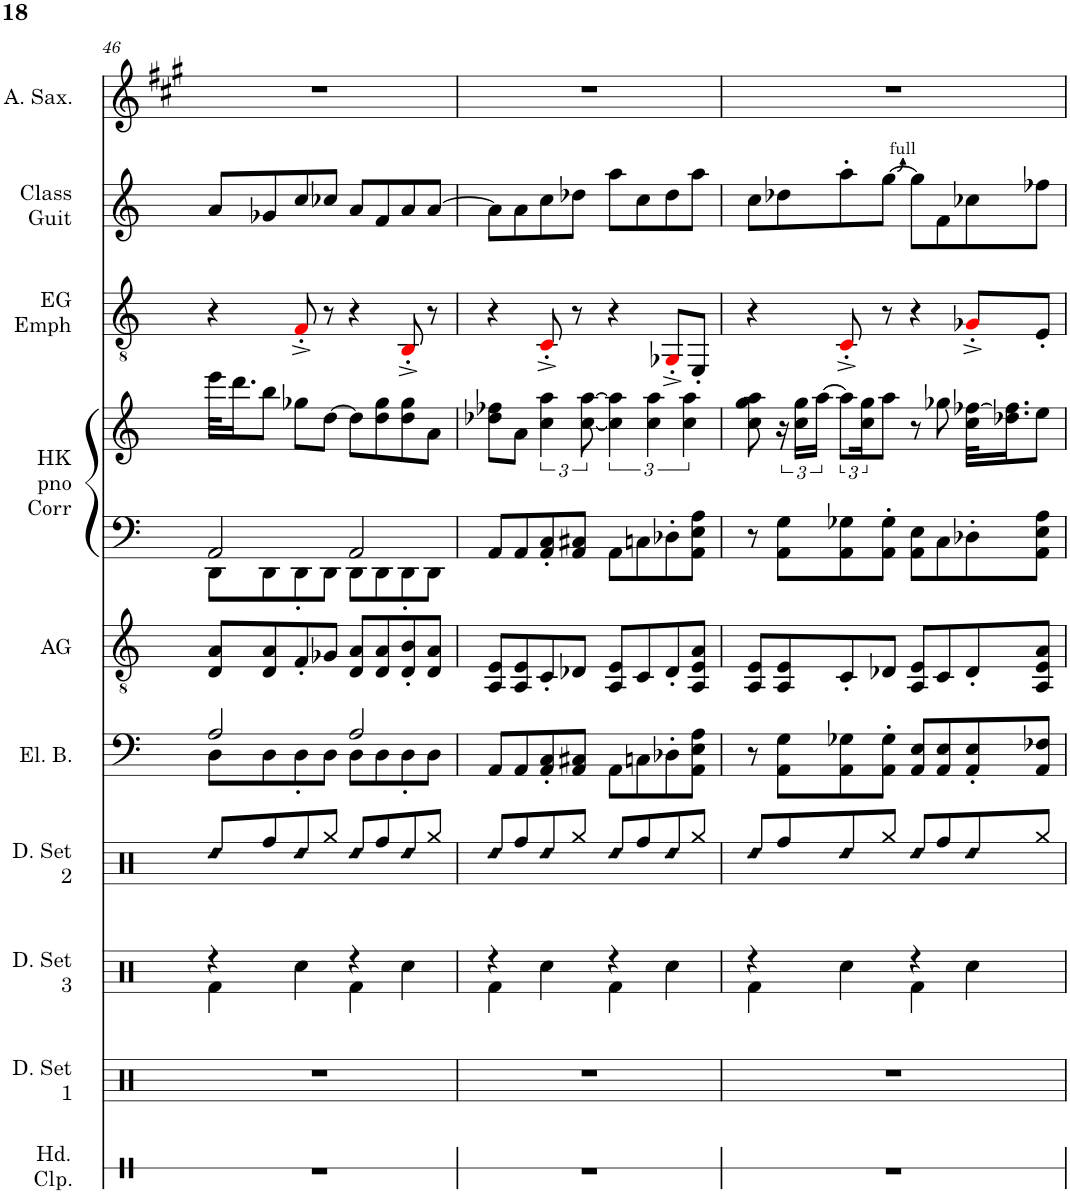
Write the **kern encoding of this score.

**kern	**kern	**kern	**kern	**kern	**kern	**kern	**kern	**kern	**kern	**kern
*part10	*part9	*part8	*part7	*part6	*part5	*part4	*part4	*part3	*part2	*part1
*staff11	*staff10	*staff9	*staff8	*staff7	*staff6	*staff5	*staff4	*staff3	*staff2	*staff1
*I"Hd.  Clp	*I"D. Set 1	*I"D. Set 3	*I"D. Set 2	*I"El. B.	*I"AG	*I"HK pno Corr	*	*I"EG Emph	*I"Class Guit	*I"A. Sax.
*I'Hd.  Clp.	*I'D. Set 1	*I'D. Set 3	*I'D. Set 2	*I'El. B.	*I'AG	*I'HK pno Corr	*	*I'EG Emph	*I'Class Guit	*I'A. Sax.
!!LO:PB:g=z
*clefX	*clefX	*clefX	*clefX	*clefF4	*clefGv2	*clefF4	*clefG2	*clefGv2	*clefG2	*clefG2
*	*	*	*	*Trd7c12	*	*	*	*	*	*Trd5c9
*k[]	*k[]	*k[]	*k[]	*k[]	*k[]	*k[]	*k[]	*k[]	*k[]	*k[f#c#g#]
*M4/4	*M4/4	*M4/4	*M4/4	*M4/4	*M4/4	*M4/4	*M4/4	*M4/4	*M4/4	*M4/4
=46	=46	=46	=46	=46	=46	=46	=46	=46	=46	=46
*	*	*^	*	*	*	*	*	*	*	*
!	!	!	!	!LO:N:head=diamond	!	!	!	!	!	!	!
*	*	*	*	*	*^	*	*^	*	*	*	*
1r	1r	4r	4Rf\	8Rdd/L	2A/	8D\L	8D/ 8A/L	2AA/	8DD\L	32eee\KLL	4r	8a/L	1r
.	.	.	.	.	.	.	.	.	.	16.ddd\J	.	.	.
.	.	.	.	8Rff/	.	8D\	8D/ 8A/	.	8DD\	8bb\J	.	8g-X/	.
!	!	!	!	!LO:N:head=diamond	!	!	!	!	!	!	!	!	!
.	.	4Rcc\	4ryy	8Rdd/	.	8D'\	8F'/	.	8DD'\	8gg-X\L	8F'^i/	8cc/	.
.	.	.	.	8Rgg/J	.	8D\J	8G-X/J	.	8DD\J	[8dd\J	8r	8cc-X/J	.
!	!	!	!	!LO:N:head=diamond	!	!	!	!	!	!	!	!	!
.	.	4r	4Rf\	8Rdd/L	2A/	8D\L	8D/ 8A/L	2AA/	8DD\L	8dd\L]	4r	8a/L	.
.	.	.	.	8Rff/	.	8D\	8D/ 8A/	.	8DD\	8dd\ 8gg-\	.	8f/	.
!	!	!	!	!LO:N:head=diamond	!	!	!	!	!	!	!	!	!
.	.	4Rcc\	4ryy	8Rdd/	.	8D'\	8D/' 8B/'	.	8DD'\	8dd\ 8gg-\	8BB'^i/	8a/	.
.	.	.	.	8Rgg/J	.	8D\J	8D/ 8A/J	.	8DD\J	8a\J	8r	[8a/J	.
=47	=47	=47	=47	=47	=47	=47	=47	=47	=47	=47	=47	=47	=47
!	!	!	!	!LO:N:head=diamond	!	!	!	!	!	!	!	!	!
*	*	*	*	*	*v	*v	*	*v	*v	*	*	*	*
1r	1r	4r	4Rf\	8Rdd/L	8AA/L	8AA/ 8E/L	8AA/L	8dd-X\ 8ff-X\L	4r	8a\L]	1r
.	.	.	.	8Rff/	8AA/	8AA/ 8E/	8AA/	8a\J	.	8a\	.
!	!	!	!	!LO:N:head=diamond	!	!	!	!	!	!	!
.	.	4Rcc\	4ryy	8Rdd/	8AA/' 8C/'	8C'/	8AA/' 8C/'	6cc\ 6aa\	8C'^i/	8cc\	.
.	.	.	.	8Rgg/J	8AA/ 8C#X/J	8D-X/J	8AA/ 8C#X/J	.	8r	8dd-X\J	.
.	.	.	.	.	.	.	.	[12cc\ [12aa\	.	.	.
!	!	!	!	!LO:N:head=diamond	!	!	!	!	!	!	!
.	.	4r	4Rf\	8Rdd/L	8AA\L	8AA/ 8E/L	8AA\L	6cc\] 6aa\]	4r	8aa\L	.
.	.	.	.	8Rff/	8Cn\	8C/	8Cn\	.	.	8cc\	.
.	.	.	.	.	.	.	.	6cc\ 6aa\	.	.	.
!	!	!	!	!LO:N:head=diamond	!	!	!	!	!	!	!
.	.	4Rcc\	4ryy	8Rdd/	8D-X'\	8D-'/	8D-X'\	.	8GG-X'^i/L	8dd-\	.
.	.	.	.	.	.	.	.	6cc\ 6aa\	.	.	.
.	.	.	.	8Rgg/J	8AA\ 8E\ 8A\J	8AA/ 8E/ 8A/J	8AA\ 8E\ 8A\J	.	8EE'/J	8aa\J	.
=48	=48	=48	=48	=48	=48	=48	=48	=48	=48	=48	=48
!	!	!	!	!LO:N:head=diamond	!	!	!	!	!	!	!
1r	1r	4r	4Rf\	8Rdd/L	8r	8AA/ 8E/L	8r	8cc\ 8gg\ 8aa\	4r	8cc\L	1r
.	.	.	.	8Rff/	8AA\ 8G\L	8AA/ 8E/	8AA\ 8G\L	24r	.	8dd-X\	.
.	.	.	.	.	.	.	.	24cc\ 24gg\LL	.	.	.
.	.	.	.	.	.	.	.	[8aa\J	.	.	.
!	!	!	!	!LO:N:head=diamond	!	!	!	!	!	!	!
.	.	4Rcc\	4ryy	8Rdd/	8AA\ 8G-X\	8C'/	8AA\ 8G-X\	.	8C'^i/	8aa'\	.
.	.	.	.	.	.	.	.	24cc\ 24gg\K	.	.	.
.	.	.	.	8Rgg/J	8AA\' 8G-\'J	8D-X/J	8AA\' 8G-\'J	8aa\J	8r	[8gg\J	.
!	!	!	!	!LO:N:head=diamond	!	!	!	!	!	!	!
.	.	4r	4Rf\	8Rdd/L	8AA/ 8E/L	8AA/ 8E/L	8AA\ 8E\L	8r	4r	8gg\L]	.
.	.	.	.	8Rff/	8AA/ 8E/	8C/	8C\	8gg-X\	.	8f\	.
!	!	!	!	!LO:N:head=diamond	!	!	!	!	!	!	!
.	.	4Rcc\	4ryy	8Rdd/	8AA/' 8E/'	8D-'/	8D-X'\	32cc\ [32ff-X\KLL	8G-X'^i/L	8cc-X\	.
.	.	.	.	.	.	.	.	16.dd-X\ 16.ff-\]J	.	.	.
.	.	.	.	8Rgg/J	8AA/ 8F-X/J	8AA/ 8E/ 8A/J	8AA\ 8E\ 8A\J	8ee\J	8E'/J	8ff-X\J	.
*	*	*v	*v	*	*	*	*	*	*	*	*
=	=	=	=	=	=	=	=	=	=	=
*-	*-	*-	*-	*-	*-	*-	*-	*-	*-	*-
